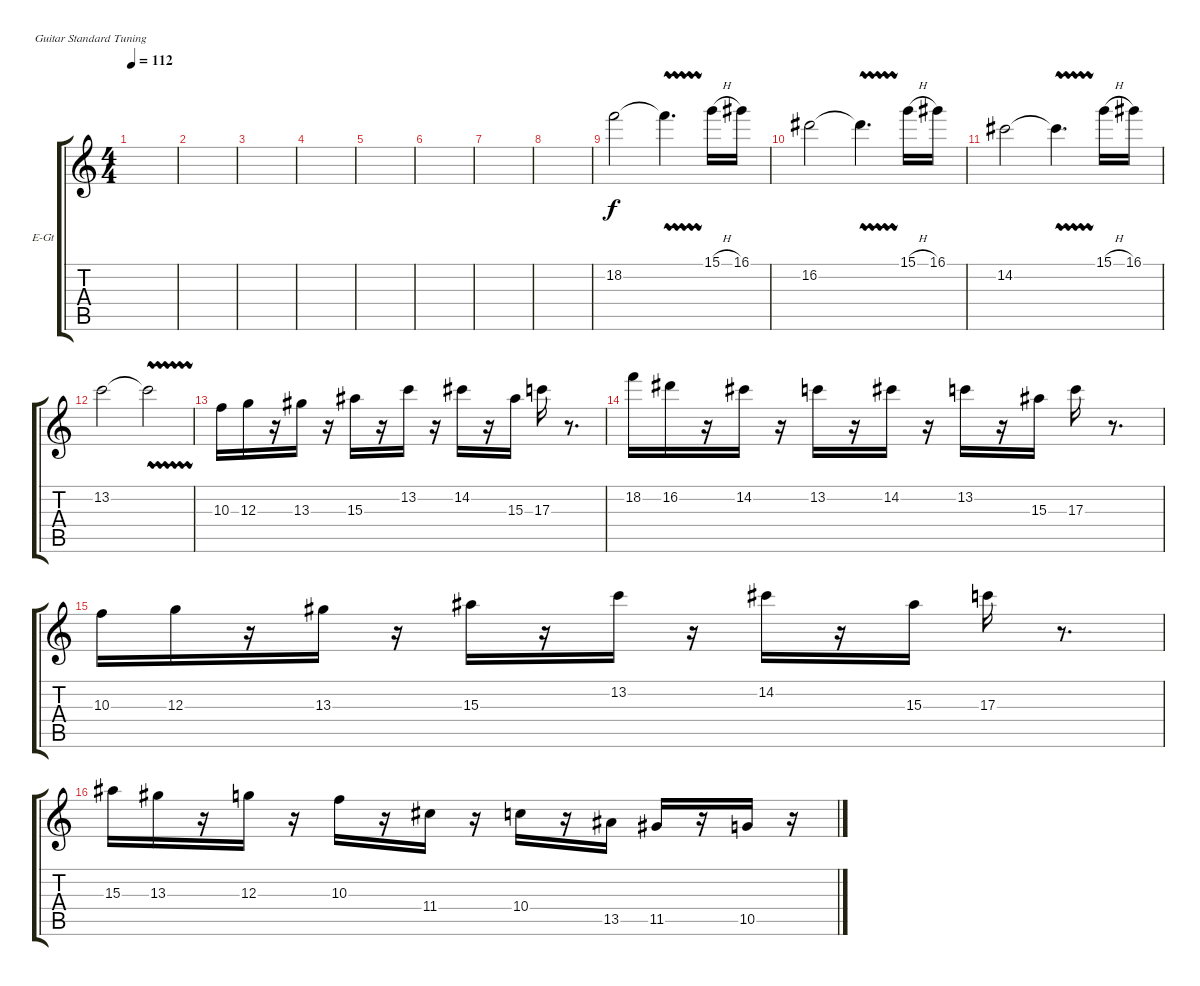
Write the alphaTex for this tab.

\defaultSystemsLayout 4
\bracketExtendMode groupsimilarinstruments
\firstSystemTrackNameOrientation horizontal
\otherSystemsTrackNameOrientation horizontal
\track ("Electric Guitar" "E-Gt") {instrument overdrivenguitar}
\staff {score tabs}
\tuning (E4 B3 G3 D3 A2 E2)
\ts (4 4)
\tempo 112
\clef g2
\ks c
|
|
|
|
|
|
|
|
18.2.2 18.2{vw t}.4{d} 15.1{h}.16 16.1.16 |
16.2.2 16.2{vw t}.4{d} 15.1{h}.16 16.1.16 |
14.2.2 14.2{vw t}.4{d} 15.1{h}.16 16.1.16 |
13.2.2 13.2{vw t}.2 |
10.3.16 12.3.16 r.16 13.3.16 r.16 15.3.16 r.16 13.2.16 r.16 14.2.16 r.16 15.3.16 17.3.16 r.8{d} |
18.2.16 16.2.16 r.16 14.2.16 r.16 13.2.16 r.16 14.2.16 r.16 13.2.16 r.16 15.3.16 17.3.16 r.8{d} |
10.3.16 12.3.16 r.16 13.3.16 r.16 15.3.16 r.16 13.2.16 r.16 14.2.16 r.16 15.3.16 17.3.16 r.8{d} |
15.3.16 13.3.16 r.16 12.3.16 r.16 10.3.16 r.16 11.4.16 r.16 10.4.16 r.16 13.5.16 11.5.16 r.16 10.5.16 r.16
